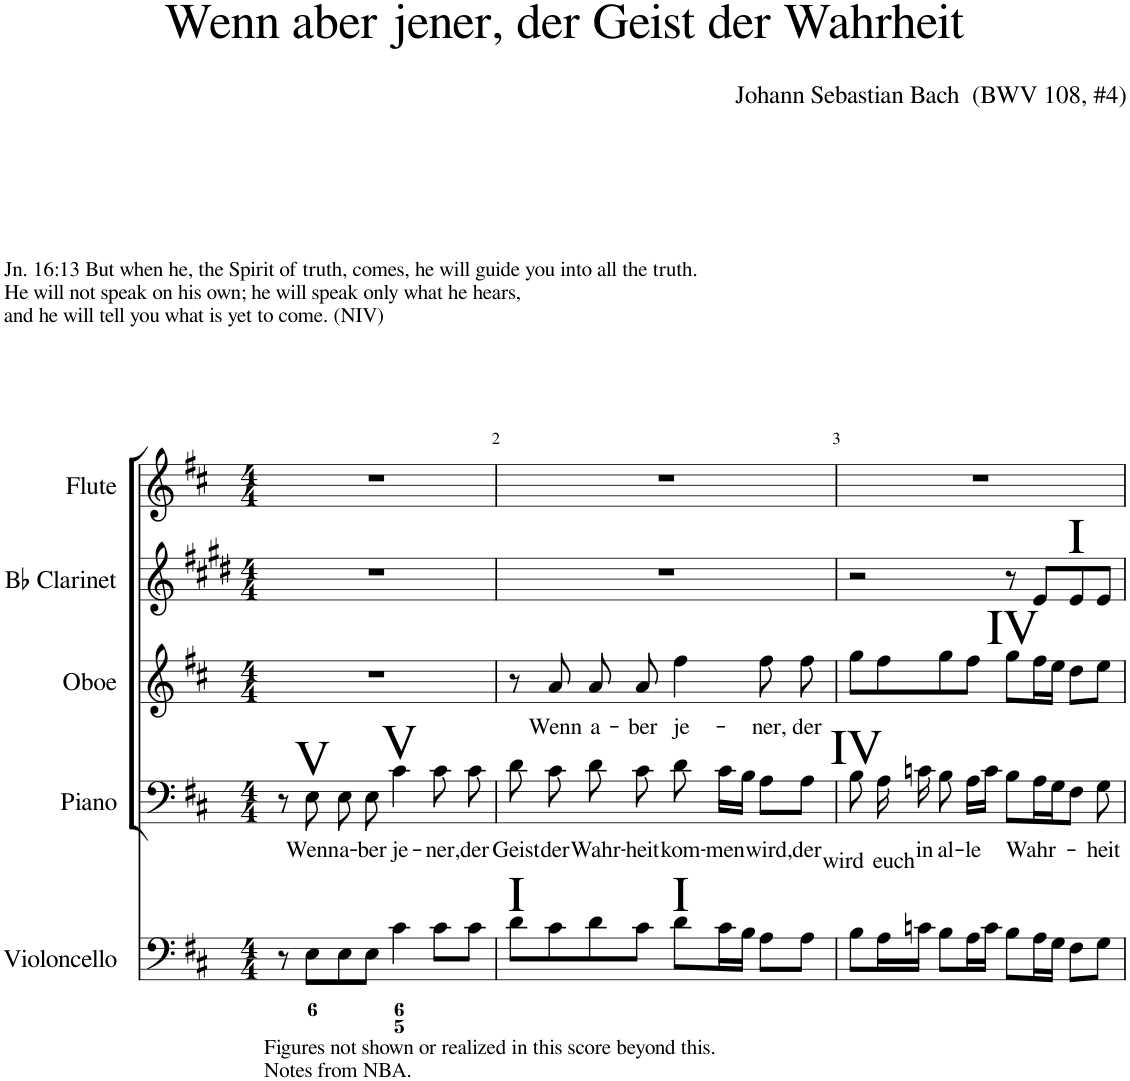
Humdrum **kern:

**kern	**harte	**kern	**text	**harte	**kern	**text	**harte	**kern	**harte	**kern
*part5	*part5	*part4	*part4	*part4	*part3	*part3	*part3	*part2	*part2	*part1
*staff5	*	*staff4	*staff4	*	*staff3	*staff3	*	*staff2	*	*staff1
*I"Violoncello	*	*I"Piano	*	*	*I"Oboe	*	*	*I"Bb Clarinet	*	*I"Flute
*I'Vc.	*	*I'Pno.	*	*	*I'Ob.	*	*	*I'Bb Cl.	*	*I'Fl.
*clefF4	*	*clefF4	*	*	*clefG2	*	*	*clefG2	*	*clefG2
*	*	*	*	*	*	*	*	*Trd1c2	*	*
*k[f#c#]	*	*k[f#c#]	*	*	*k[f#c#]	*	*	*k[f#c#g#d#]	*	*k[f#c#]
*M4/4	*	*M4/4	*	*	*M4/4	*	*	*M4/4	*	*M4/4
=1	=1	=1	=1	=1	=1	=1	=1	=1	=1	=1
!	!	!	!	!	!	!	!	!	!	!LO:TX:a:t=Jn. 16&colon;13 But when he, the Spirit of truth, comes, he will guide you into all the truth.
!	!	!	!	!	!	!	!	!	!	!LO:TX:a:t=He will not speak on his own; he will speak only what he hears,
!	!	!	!	!	!	!	!	!	!	!LO:TX:a:t=and he will tell you what is yet to come. (NIV)
8r	.	8r	.	.	1r	.	.	1r	.	1r
!LO:TX:b:t=Figures not shown or realized in this score beyond this.	!	!	!	!	!	!	!	!	!	!
!LO:TX:b:t=Notes from NBA.	!	!	!	!	!	!	!	!	!	!
!	!	!	!LO:LY:b	!LO:H:kt=V	!	!	!	!	!	!
8E\L	.	8E\	Wenn	N	.	.	.	.	.	.
!	!	!	!LO:LY:b	!	!	!	!	!	!	!
8E\	.	8E\	a-	.	.	.	.	.	.	.
!	!	!	!LO:LY:b	!	!	!	!	!	!	!
8E\J	.	8E\	-ber	.	.	.	.	.	.	.
!	!	!	!LO:LY:b	!LO:H:kt=V	!	!	!	!	!	!
4c#\	.	4c#\	je-	N	.	.	.	.	.	.
!	!	!	!LO:LY:b	!	!	!	!	!	!	!
8c#\L	.	8c#\	-ner,	.	.	.	.	.	.	.
!	!	!	!LO:LY:b	!	!	!	!	!	!	!
8c#\J	.	8c#\	der	.	.	.	.	.	.	.
=2	=2	=2	=2	=2	=2	=2	=2	=2	=2	=2
!	!LO:H:kt=I	!	!LO:LY:b	!	!	!	!	!	!	!
8d\L	N	8d\	Geist	.	8r	.	.	1r	.	1r
!	!	!	!LO:LY:b	!	!	!LO:LY:b	!	!	!	!
8c#\	.	8c#\	der	.	8a/	Wenn	.	.	.	.
!	!	!	!LO:LY:b	!	!	!LO:LY:b	!	!	!	!
8d\	.	8d\	Wahr-	.	8a/	a-	.	.	.	.
!	!	!	!LO:LY:b	!	!	!LO:LY:b	!	!	!	!
8c#\J	.	8c#\	-heit	.	8a/	-ber	.	.	.	.
!	!LO:H:kt=I	!	!LO:LY:b	!	!	!LO:LY:b	!	!	!	!
8d\L	N	8d\	kom-	.	4ff#\	je-	.	.	.	.
!	!	!	!LO:LY:b	!	!	!	!	!	!	!
16c#\L	.	16c#\LL	-men	.	.	.	.	.	.	.
16B\JJ	.	16B\JJ	.	.	.	.	.	.	.	.
!	!	!	!LO:LY:b	!	!	!LO:LY:b	!	!	!	!
8A\L	.	8A\L	wird,	.	8ff#\	-ner,	.	.	.	.
!	!	!	!LO:LY:b	!	!	!LO:LY:b	!	!	!	!
8A\J	.	8A\J	der	.	8ff#\	der	.	.	.	.
=3	=3	=3	=3	=3	=3	=3	=3	=3	=3	=3
!	!	!	!LO:LY:b	!LO:H:kt=IV	!	!	!	!	!	!
8B\L	.	8B\	wird	N	8gg\L	.	.	2r	.	1r
!	!	!	!LO:LY:b	!	!	!	!	!	!	!
16A\L	.	16A\	euch	.	8ff#\	.	.	.	.	.
!	!	!	!LO:LY:b	!	!	!	!	!	!	!
16cn\JJ	.	16cn\	in	.	.	.	.	.	.	.
!	!	!	!LO:LY:b	!	!	!	!	!	!	!
8B\L	.	8B\	al-	.	8gg\	.	.	.	.	.
!	!	!	!LO:LY:b	!	!	!	!	!	!	!
16A\L	.	16A\LL	-le	.	8ff#\J	.	.	.	.	.
16c\JJ	.	16c\JJ	.	.	.	.	.	.	.	.
!	!	!	!LO:LY:b	!	!	!	!LO:H:kt=IV	!	!	!
8B\L	.	8B\L	Wahr-	.	8gg\L	.	N	8r	.	.
16A\L	.	16A\L	.	.	16ff#\L	.	.	8e/L	.	.
16G\JJ	.	16G\J	.	.	16ee\JJ	.	.	.	.	.
!	!	!	!	!	!	!	!	!	!LO:H:kt=I	!
8F#\L	.	8F#\J	.	.	8dd\L	.	.	8e/	N	.
!	!	!	!LO:LY:b	!	!	!	!	!	!	!
8G\J	.	8G\	-heit	.	8ee\J	.	.	8e/J	.	.
=	=	=	=	=	=	=	=	=	=	=
*-	*-	*-	*-	*-	*-	*-	*-	*-	*-	*-
